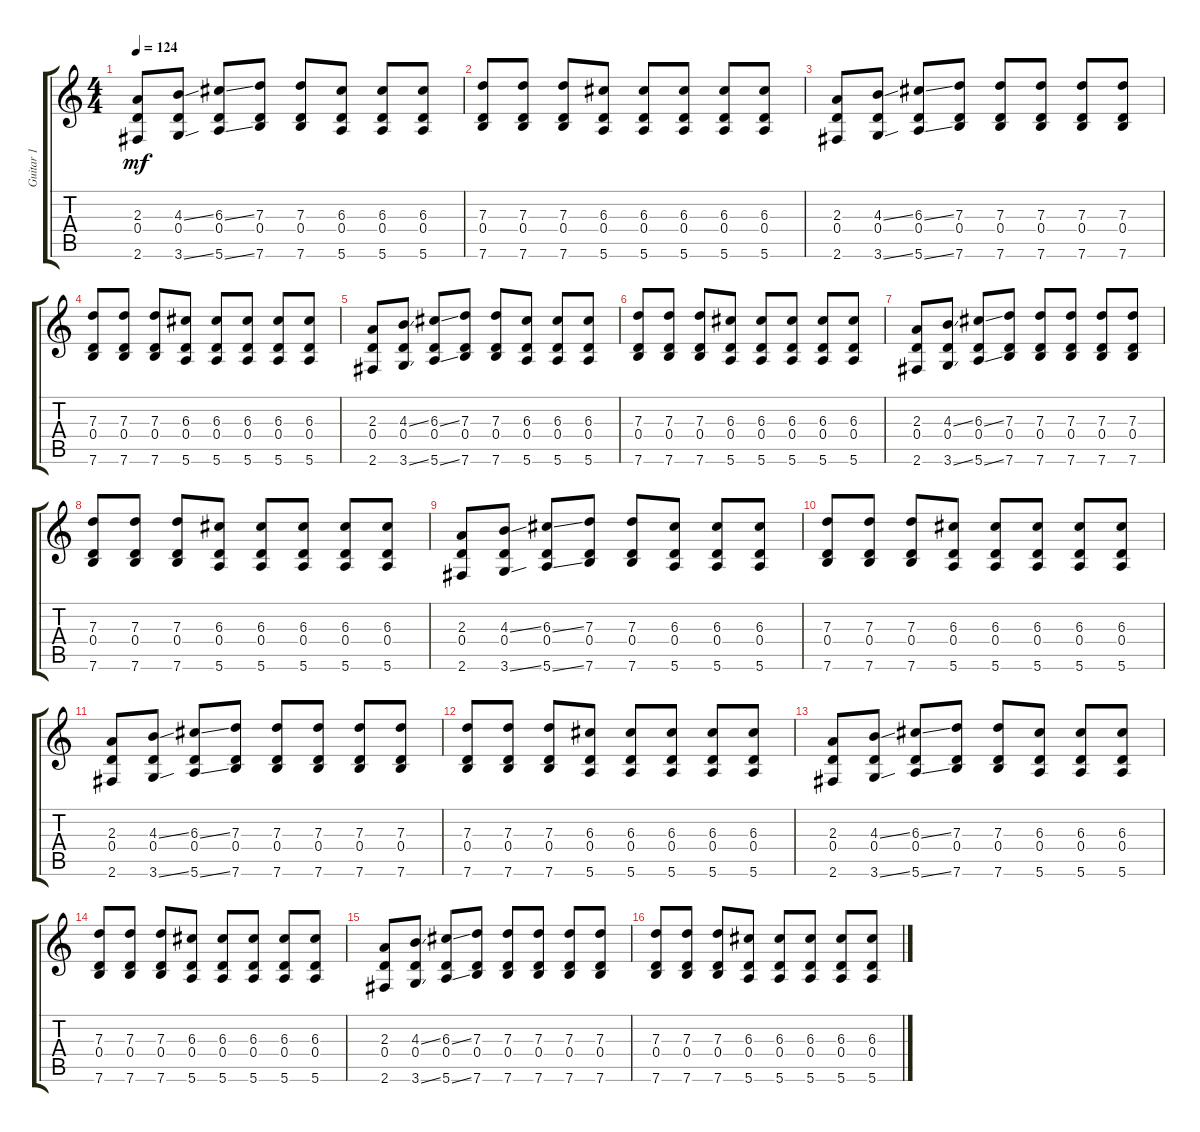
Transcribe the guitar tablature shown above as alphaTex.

\track ("Guitar 1" "Guitar 1") {instrument acousticguitarsteel}
\staff {score tabs}
\tuning (E4 B3 G3 D3 A2 E2) {hide}
\ts (4 4)
\tempo 124
\clef g2
\ks c
(2.3 0.4 2.6).8{dy mf} (4.3{ss} 0.4 3.6{ss}).8 (6.3{ss} 0.4 5.6{ss}).8 (7.3 0.4 7.6).8 (7.3 0.4 7.6).8 (6.3 0.4 5.6).8 (6.3 0.4 5.6).8 (6.3 0.4 5.6).8 |
(7.3 0.4 7.6).8 (7.3 0.4 7.6).8 (7.3 0.4 7.6).8 (6.3 0.4 5.6).8 (6.3 0.4 5.6).8 (6.3 0.4 5.6).8 (6.3 0.4 5.6).8 (6.3 0.4 5.6).8 |
(2.3 0.4 2.6).8 (4.3{ss} 0.4 3.6{ss}).8 (6.3{ss} 0.4 5.6{ss}).8 (7.3 0.4 7.6).8 (7.3 0.4 7.6).8 (7.3 0.4 7.6).8 (7.3 0.4 7.6).8 (7.3 0.4 7.6).8 |
(7.3 0.4 7.6).8 (7.3 0.4 7.6).8 (7.3 0.4 7.6).8 (6.3 0.4 5.6).8 (6.3 0.4 5.6).8 (6.3 0.4 5.6).8 (6.3 0.4 5.6).8 (6.3 0.4 5.6).8 |
(2.3 0.4 2.6).8 (4.3{ss} 0.4 3.6{ss}).8 (6.3{ss} 0.4 5.6{ss}).8 (7.3 0.4 7.6).8 (7.3 0.4 7.6).8 (6.3 0.4 5.6).8 (6.3 0.4 5.6).8 (6.3 0.4 5.6).8 |
(7.3 0.4 7.6).8 (7.3 0.4 7.6).8 (7.3 0.4 7.6).8 (6.3 0.4 5.6).8 (6.3 0.4 5.6).8 (6.3 0.4 5.6).8 (6.3 0.4 5.6).8 (6.3 0.4 5.6).8 |
(2.3 0.4 2.6).8 (4.3{ss} 0.4 3.6{ss}).8 (6.3{ss} 0.4 5.6{ss}).8 (7.3 0.4 7.6).8 (7.3 0.4 7.6).8 (7.3 0.4 7.6).8 (7.3 0.4 7.6).8 (7.3 0.4 7.6).8 |
(7.3 0.4 7.6).8 (7.3 0.4 7.6).8 (7.3 0.4 7.6).8 (6.3 0.4 5.6).8 (6.3 0.4 5.6).8 (6.3 0.4 5.6).8 (6.3 0.4 5.6).8 (6.3 0.4 5.6).8 |
(2.3 0.4 2.6).8 (4.3{ss} 0.4 3.6{ss}).8 (6.3{ss} 0.4 5.6{ss}).8 (7.3 0.4 7.6).8 (7.3 0.4 7.6).8 (6.3 0.4 5.6).8 (6.3 0.4 5.6).8 (6.3 0.4 5.6).8 |
(7.3 0.4 7.6).8 (7.3 0.4 7.6).8 (7.3 0.4 7.6).8 (6.3 0.4 5.6).8 (6.3 0.4 5.6).8 (6.3 0.4 5.6).8 (6.3 0.4 5.6).8 (6.3 0.4 5.6).8 |
(2.3 0.4 2.6).8 (4.3{ss} 0.4 3.6{ss}).8 (6.3{ss} 0.4 5.6{ss}).8 (7.3 0.4 7.6).8 (7.3 0.4 7.6).8 (7.3 0.4 7.6).8 (7.3 0.4 7.6).8 (7.3 0.4 7.6).8 |
(7.3 0.4 7.6).8 (7.3 0.4 7.6).8 (7.3 0.4 7.6).8 (6.3 0.4 5.6).8 (6.3 0.4 5.6).8 (6.3 0.4 5.6).8 (6.3 0.4 5.6).8 (6.3 0.4 5.6).8 |
(2.3 0.4 2.6).8 (4.3{ss} 0.4 3.6{ss}).8 (6.3{ss} 0.4 5.6{ss}).8 (7.3 0.4 7.6).8 (7.3 0.4 7.6).8 (6.3 0.4 5.6).8 (6.3 0.4 5.6).8 (6.3 0.4 5.6).8 |
(7.3 0.4 7.6).8 (7.3 0.4 7.6).8 (7.3 0.4 7.6).8 (6.3 0.4 5.6).8 (6.3 0.4 5.6).8 (6.3 0.4 5.6).8 (6.3 0.4 5.6).8 (6.3 0.4 5.6).8 |
(2.3 0.4 2.6).8 (4.3{ss} 0.4 3.6{ss}).8 (6.3{ss} 0.4 5.6{ss}).8 (7.3 0.4 7.6).8 (7.3 0.4 7.6).8 (7.3 0.4 7.6).8 (7.3 0.4 7.6).8 (7.3 0.4 7.6).8 |
(7.3 0.4 7.6).8 (7.3 0.4 7.6).8 (7.3 0.4 7.6).8 (6.3 0.4 5.6).8 (6.3 0.4 5.6).8 (6.3 0.4 5.6).8 (6.3 0.4 5.6).8 (6.3 0.4 5.6).8
